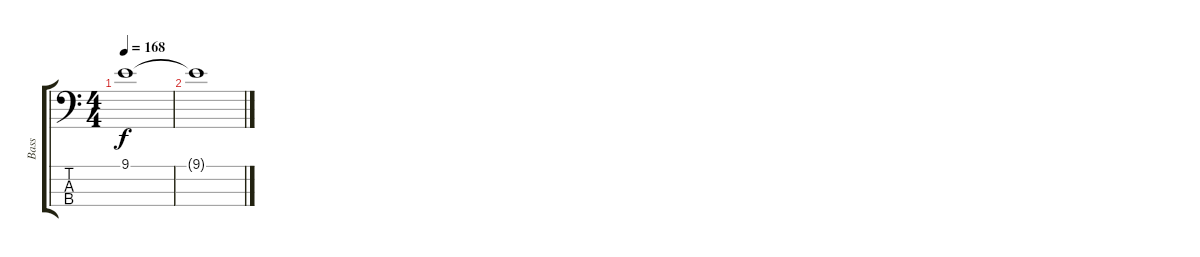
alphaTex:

\track ("Bass" "Bass") {instrument electricbassfinger}
\staff {score tabs}
\tuning (G2 D2 A1 E1) {hide}
\ts (4 4)
\tempo 168
\clef f4
\ks c
9.1{t}.1{dy f} |
9.1{t}.1
